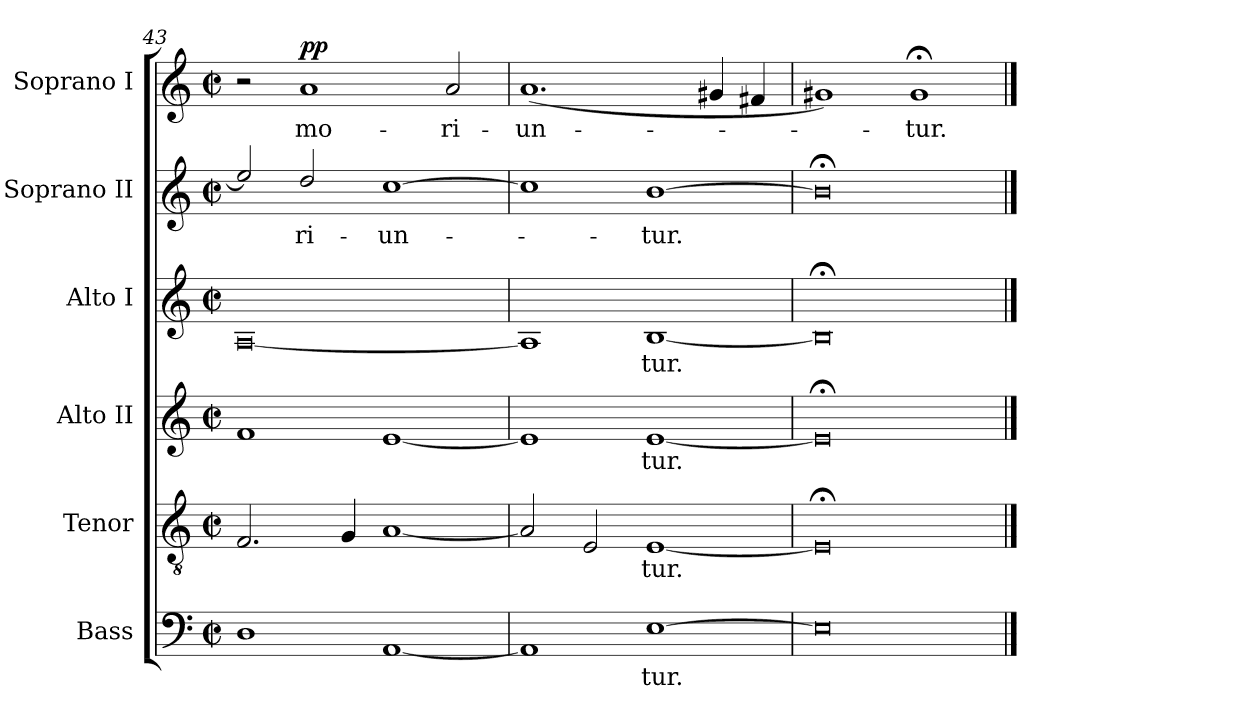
**kern	**text	**kern	**text	**kern	**text	**kern	**text	**kern	**text	**kern	**text	**dynam
*part6	*part6	*part5	*part5	*part4	*part4	*part3	*part3	*part2	*part2	*part1	*part1	*part1
*staff6	*staff6	*staff5	*staff5	*staff4	*staff4	*staff3	*staff3	*staff2	*staff2	*staff1	*staff1	*staff1
*I"Bass	*	*I"Tenor	*	*I"Alto II	*	*I"Alto I	*	*I"Soprano II	*	*I"Soprano I	*	*
*I'B	*	*I'T	*	*I'A II	*	*I'A I	*	*I'S II	*	*I'S I	*	*
*clefF4	*	*clefGv2	*	*clefG2	*	*clefG2	*	*clefG2	*	*clefG2	*	*
*k[]	*	*k[]	*	*k[]	*	*k[]	*	*k[]	*	*k[]	*	*
*C:	*	*C:	*	*C:	*	*C:	*	*C:	*	*C:	*	*
*M4/2	*	*M4/2	*	*M4/2	*	*M4/2	*	*M4/2	*	*M4/2	*	*
*met(c|)	*	*met(c|)	*	*met(c|)	*	*met(c|)	*	*met(c|)	*	*met(c|)	*	*
=43	=43	=43	=43	=43	=43	=43	=43	=43	=43	=43	=43	=43
*	*	*	*	*	*	*	*	*^	*	*	*	*
1D	.	2.F	.	1f	.	[0A	.	2ee]	0ryy	.	2r	.	.
!	!	!	!	!	!	!	!	!	!	!LO:LY:b	!	!LO:LY:b	!LO:DY:b
.	.	.	.	.	.	.	.	2dd	.	ri-	1a	mo-	pp
.	.	4G	.	.	.	.	.	.	.	.	.	.	.
!	!	!	!	!	!	!	!	!	!	!LO:LY:b	!	!	!
[1AA	.	[1A	.	[1e	.	.	.	[1cc	.	-un-	.	.	.
!	!	!	!	!	!	!	!	!	!	!	!	!LO:LY:b	!
.	.	.	.	.	.	.	.	.	.	.	2a	-ri-	.
=44	=44	=44	=44	=44	=44	=44	=44	=44	=44	=44	=44	=44	=44
!	!	!	!	!	!	!	!	!	!	!	!	!LO:LY:b	!
1AA]	.	2A]	.	1e]	.	1A]	.	1cc]	0ryy	.	(<1.a	-un-	.
.	.	2E	.	.	.	.	.	.	.	.	.	.	.
!	!LO:LY:b	!	!LO:LY:b	!	!LO:LY:b	!	!LO:LY:b	!	!	!LO:LY:b	!	!	!
[1E	tur.	[1E	tur.	[1e	tur.	[1B	tur.	[1b	.	tur.	.	.	.
.	.	.	.	.	.	.	.	.	.	.	4g#X	.	.
.	.	.	.	.	.	.	.	.	.	.	4f#X	.	.
=45	=45	=45	=45	=45	=45	=45	=45	=45	=45	=45	=45	=45	=45
0E]	.	0E;<]	.	0e;<]	.	0B;<]	.	0b;<]	0ryy	.	1g#X)	.	.
!	!	!	!	!	!	!	!	!	!	!	!	!LO:LY:b	!
.	.	.	.	.	.	.	.	.	.	.	1g#;<	tur.	.
*	*	*	*	*	*	*	*	*v	*v	*	*	*	*
==	==	==	==	==	==	==	==	==	==	==	==	==
*-	*-	*-	*-	*-	*-	*-	*-	*-	*-	*-	*-	*-
